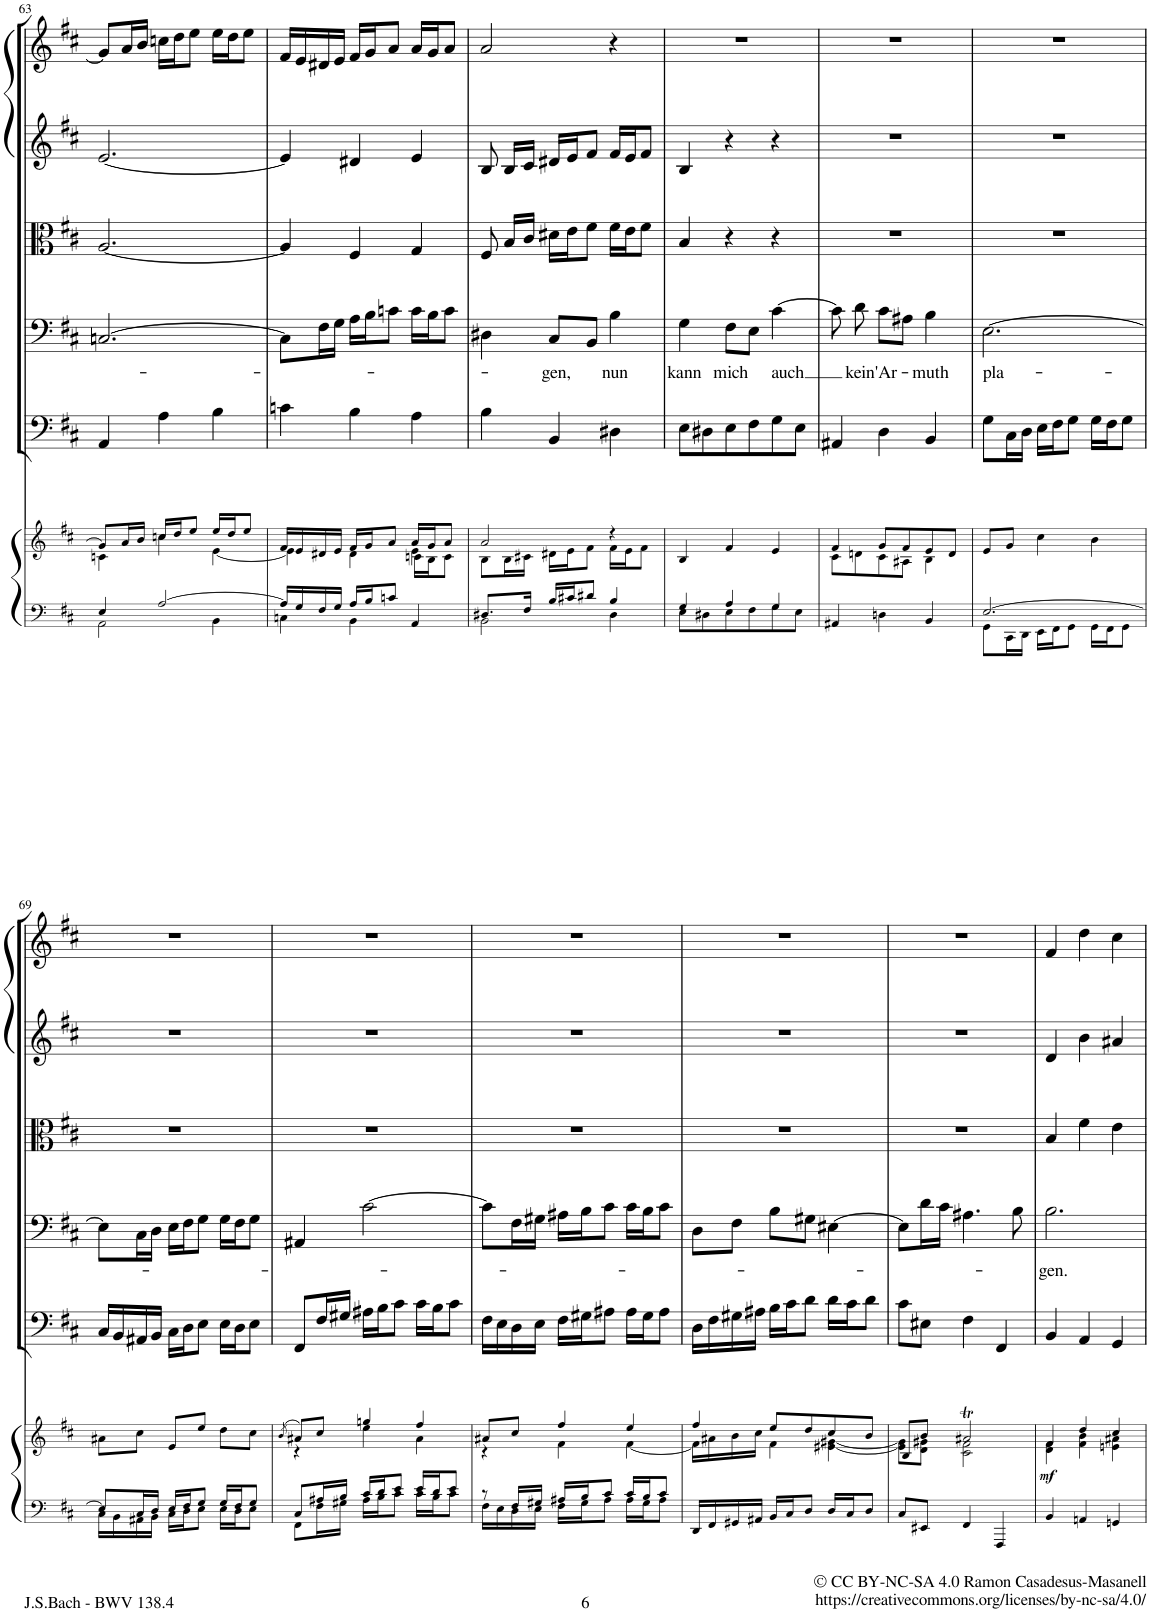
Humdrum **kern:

**kern	**kern	**dynam	**kern	**kern	**text	**kern	**kern	**kern
*part6	*part6	*part6	*part5	*part4	*part4	*part3	*part2	*part1
*staff7	*staff6	*staff6/7	*staff5	*staff4	*staff4	*staff3	*staff2	*staff1
*I"Piano reduction	*	*	*I"Continuo	*I"Basso	*	*I"Viola	*I"Violino II	*I"Violino I
*I'Pno	*	*	*	*	*	*I'Vla	*I'Vln	*I'Vln
!!LO:PB:g=z
*clefF4	*clefG2	*	*clefF4	*clefF4	*	*clefC3	*clefG2	*clefG2
*k[f#c#]	*k[f#c#]	*	*k[f#c#]	*k[f#c#]	*	*k[f#c#]	*k[f#c#]	*k[f#c#]
*M3/4	*M3/4	*	*M3/4	*M3/4	*	*M3/4	*M3/4	*M3/4
=63	=63	=63	=63	=63	=63	=63	=63	=63
*^	*^	*	*	*	*	*	*	*
4E/	2AA\	8g/L]	4cn\	.	4AA/	[2.Cn/	.	[2.A/	[2.e/	8g/L]
.	.	16a/L	.	.	.	.	.	.	.	16a/L
.	.	16b/JJ	.	.	.	.	.	.	.	16b/JJ
[2A/	.	16ccn/LL	4cc\	.	4A\	.	.	.	.	16ccn\LL
.	.	16dd/J	.	.	.	.	.	.	.	16dd\J
.	.	8ee/J	.	.	.	.	.	.	.	8ee\J
.	4BB\	16ee/LL	[4e\	.	4B\	.	.	.	.	16ee\LL
.	.	16dd/J	.	.	.	.	.	.	.	16dd\J
.	.	8ee/J	.	.	.	.	.	.	.	8ee\J
=64	=64	=64	=64	=64	=64	=64	=64	=64	=64	=64
*	*	*	*^	*	*	*	*	*	*	*
16A/LL]	4Cn\	16f#/LL	4e\]	2ryy	.	4cn\	8C\L]	.	4A/]	4e/]	16f#/LL
16G/	.	16e/	.	.	.	.	.	.	.	.	16e/
16F#/	.	16d#X/	.	.	.	.	16F#\L	.	.	.	16d#X/
16G/JJ	.	16e/JJ	.	.	.	.	16G\JJ	.	.	.	16e/JJ
16A/LL	4BB\	16f#/LL	4d#\	.	.	4B\	16A\LL	.	4F#/	4d#X/	16f#/LL
16B/J	.	16g/J	.	.	.	.	16B\J	.	.	.	16g/J
8cn/J	.	8a/J	.	.	.	.	8cn\J	.	.	.	8a/J
4ryy	4AA/	16a/LL	4e\	16cn\LL	.	4A\	16c\LL	.	4G/	4e/	16a/LL
.	.	16g/J	.	16B\J	.	.	16B\J	.	.	.	16g/J
.	.	8a/J	.	8c\J	.	.	8c\J	.	.	.	8a/J
*	*	*	*v	*v	*	*	*	*	*	*	*
=65	=65	=65	=65	=65	=65	=65	=65	=65	=65	=65
8.D#X/L	2BB\	2a/	8B\L	.	4B\	4D#X\	.	8F#/	8B/	2a/
.	.	.	16B\L	.	.	.	.	16B/LL	16B/LL	.
16F#/Jk	.	.	16c#X\JJ	.	.	.	.	16c#/JJ	16c#/JJ	.
!	!	!	!	!	!	!	!LO:LY:b	!	!	!
16B/LL	.	.	16d#X\LL	.	4BB/	8C#/L	-gen,	16d#X\LL	16d#X/LL	.
16c#X/J	.	.	16e\J	.	.	.	.	16e\J	16e/J	.
8d#X/J	.	.	8f#\J	.	.	8BB/J	.	8f#\J	8f#/J	.
!	!	!	!	!	!	!	!LO:LY:b	!	!	!
4B/	4D#\	4r	16f#\LL	.	4D#X\	4B\	nun	16f#\LL	16f#/LL	4r
.	.	.	16e\J	.	.	.	.	16e\J	16e/J	.
.	.	.	8f#\J	.	.	.	.	8f#\J	8f#/J	.
=66	=66	=66	=66	=66	=66	=66	=66	=66	=66	=66
!	!	!	!	!	!	!	!LO:LY:b	!	!	!
*	*	*v	*v	*	*	*	*	*	*	*
4G/	8E\L	4B/	.	8E\L	4G\	kann	4B/	4B/	2.r
.	8D#X\	.	.	8D#X\	.	.	.	.	.
!	!	!	!	!	!	!LO:LY:b	!	!	!
4A/	8E\	4f#/	.	8E\	8F#\L	mich	4r	4r	.
.	8F#\	.	.	8F#\	8E\J	.	.	.	.
!	!	!	!	!	!	!LO:LY:b	!	!	!
4G/	8G\	4e/	.	8G\	[4c#\	auch	4r	4r	.
.	8E\J	.	.	8E\J	.	.	.	.	.
*v	*v	*	*	*	*	*	*	*	*
=67	=67	=67	=67	=67	=67	=67	=67	=67
*	*^	*	*	*	*	*	*	*
4AA#X/	4f#/	8c#\L	.	4AA#X/	8c#\]	.	2.r	2.r	2.r
!	!	!	!	!	!	!LO:LY:b	!	!	!
.	.	8dn\	.	.	8d\	kein'	.	.	.
!	!	!	!	!	!	!LO:LY:b	!	!	!
4Dn\	8g/L	8c#\	.	4D\	8c#\L	Ar-	.	.	.
.	8f#/	8A#X\J	.	.	8A#X\J	.	.	.	.
!	!	!	!	!	!	!LO:LY:b	!	!	!
4BB/	8e/	4B\	.	4BB/	4B\	-muth	.	.	.
.	8d/J	.	.	.	.	.	.	.	.
*	*v	*v	*	*	*	*	*	*	*
=68	=68	=68	=68	=68	=68	=68	=68	=68
*^	*	*	*	*	*	*	*	*
!	!	!	!	!	!	!LO:LY:b	!	!	!
[2.E/	8GG\L	8e/L	.	8G\L	[2.E\	pla-	2.r	2.r	2.r
.	16CC#\L	8g/J	.	16C#\L	.	.	.	.	.
.	16DD\JJ	.	.	16D\JJ	.	.	.	.	.
.	16EE\LL	4cc#\	.	16E\LL	.	.	.	.	.
.	16FF#\J	.	.	16F#\J	.	.	.	.	.
.	8GG\J	.	.	8G\J	.	.	.	.	.
.	16GG\LL	4b\	.	16G\LL	.	.	.	.	.
.	16FF#\J	.	.	16F#\J	.	.	.	.	.
.	8GG\J	.	.	8G\J	.	.	.	.	.
!!LO:LB:g=z
=69	=69	=69	=69	=69	=69	=69	=69	=69	=69
8E/L]	16C#\LL	8a#X\L	.	16C#/LL	8E\L]	.	2.r	2.r	2.r
.	16BB\	.	.	16BB/	.	.	.	.	.
16C#/L	16AA#X\	8cc#\J	.	16AA#X/	16C#\L	.	.	.	.
16D/JJ	16BB\JJ	.	.	16BB/JJ	16D\JJ	.	.	.	.
16E/LL	16C#\LL	8e/L	.	16C#\LL	16E\LL	.	.	.	.
16F#/J	16D\J	.	.	16D\J	16F#\J	.	.	.	.
8G/J	8E\J	8ee/J	.	8E\J	8G\J	.	.	.	.
16G/LL	16E\LL	8dd\L	.	16E\LL	16G\LL	.	.	.	.
16F#/J	16D\J	.	.	16D\J	16F#\J	.	.	.	.
8G/J	8E\J	8cc#\J	.	8E\J	8G\J	.	.	.	.
=70	=70	=70	=70	=70	=70	=70	=70	=70	=70
.	.	(8qb/	.	.	.	.	.	.	.
*	*	*^	*	*	*	*	*	*	*
8C#/L	8FF#\L	8a#X/L)	4r	.	8FF#/L	4AA#X/	.	2.r	2.r	2.r
16A#X/L	16F#\L	8cc#/J	.	.	16F#/L	.	.	.	.	.
16B/JJ	16G#X\JJ	.	.	.	16G#X/JJ	.	.	.	.	.
16c#/LL	16A#\LL	4ggn/	4ee\	.	16A#X\LL	[2c#\	.	.	.	.
16d/J	16B\J	.	.	.	16B\J	.	.	.	.	.
8e/J	8c#\J	.	.	.	8c#\J	.	.	.	.	.
16e/LL	16c#\LL	4ff#/	4a#\	.	16c#\LL	.	.	.	.	.
16d/J	16B\J	.	.	.	16B\J	.	.	.	.	.
8e/J	8c#\J	.	.	.	8c#\J	.	.	.	.	.
=71	=71	=71	=71	=71	=71	=71	=71	=71	=71	=71
8r	16F#\LL	8a#X/L	4r	.	16F#\LL	8c#\L]	.	2.r	2.r	2.r
.	16E\	.	.	.	16E\	.	.	.	.	.
16F#/LL	16D\	8cc#/J	.	.	16D\	16F#\L	.	.	.	.
16G#X/JJ	16E\JJ	.	.	.	16E\JJ	16G#X\JJ	.	.	.	.
16A#X/LL	16F#\LL	4ff#/	4f#\	.	16F#\LL	16A#X\LL	.	.	.	.
16B/J	16G#\J	.	.	.	16G#X\J	16B\J	.	.	.	.
8c#/J	8A#\J	.	.	.	8A#X\J	8c#\J	.	.	.	.
16c#/LL	16A#\LL	4ee/	[4f#\	.	16A#\LL	16c#\LL	.	.	.	.
16B/J	16G#\J	.	.	.	16G#\J	16B\J	.	.	.	.
8c#/J	8A#\J	.	.	.	8A#\J	8c#\J	.	.	.	.
*v	*v	*	*	*	*	*	*	*	*	*
=72	=72	=72	=72	=72	=72	=72	=72	=72	=72
16DD/LL	4ff#/	16f#\LL]	.	16D\LL	8D\L	.	2.r	2.r	2.r
16FF#/	.	16a#X\	.	16F#\	.	.	.	.	.
16GG#X/	.	16b\	.	16G#X\	8F#\J	.	.	.	.
16AA#X/JJ	.	16cc#\JJ	.	16A#X\JJ	.	.	.	.	.
16BB/LL	8ee/L	4f#\	.	16B\LL	8B\L	.	.	.	.
16C#/J	.	.	.	16c#\J	.	.	.	.	.
8D/J	8dd/	.	.	8d\J	8G#X\J	.	.	.	.
16D/LL	8cc#/	[4e#X\ [4g#X\	.	16d\LL	[4E#X\	.	.	.	.
16C#/J	.	.	.	16c#\J	.	.	.	.	.
8D/J	8b/J	.	.	8d\J	.	.	.	.	.
=73	=73	=73	=73	=73	=73	=73	=73	=73	=73
8C#/L	8B/L	8e#\] 8g#\]L	.	8c#\L	8E#\L]	.	2.r	2.r	2.r
8EE#X/J	8b/J	8d\ 8g#X\J	.	8E#X\J	16d\L	.	.	.	.
.	.	.	.	.	16c#\JJ	.	.	.	.
4FF#/	2a#Xt/	2c#\ 2f#\	.	4F#\	4.A#X\	.	.	.	.
4FFF#/	.	.	.	4FF#/	.	.	.	.	.
.	.	.	.	.	8B\	.	.	.	.
=74	=74	=74	=74	=74	=74	=74	=74	=74	=74
!	!	!	!LO:DY:b	!	!	!LO:LY:b	!	!	!
4BB/	4f#/	4d\ 4f#\	mf	4BB/	2.B\	-gen.	4B/	4d/	4f#/
4AAn/	4dd/	4f#\ 4b\	.	4AA/	.	.	4f#\	4b\	4dd\
4GGn/	4cc#/	4en\ 4a#X\	.	4GG/	.	.	4e\	4a#X/	4cc#\
*	*v	*v	*	*	*	*	*	*	*
=	=	=	=	=	=	=	=	=
*-	*-	*-	*-	*-	*-	*-	*-	*-
